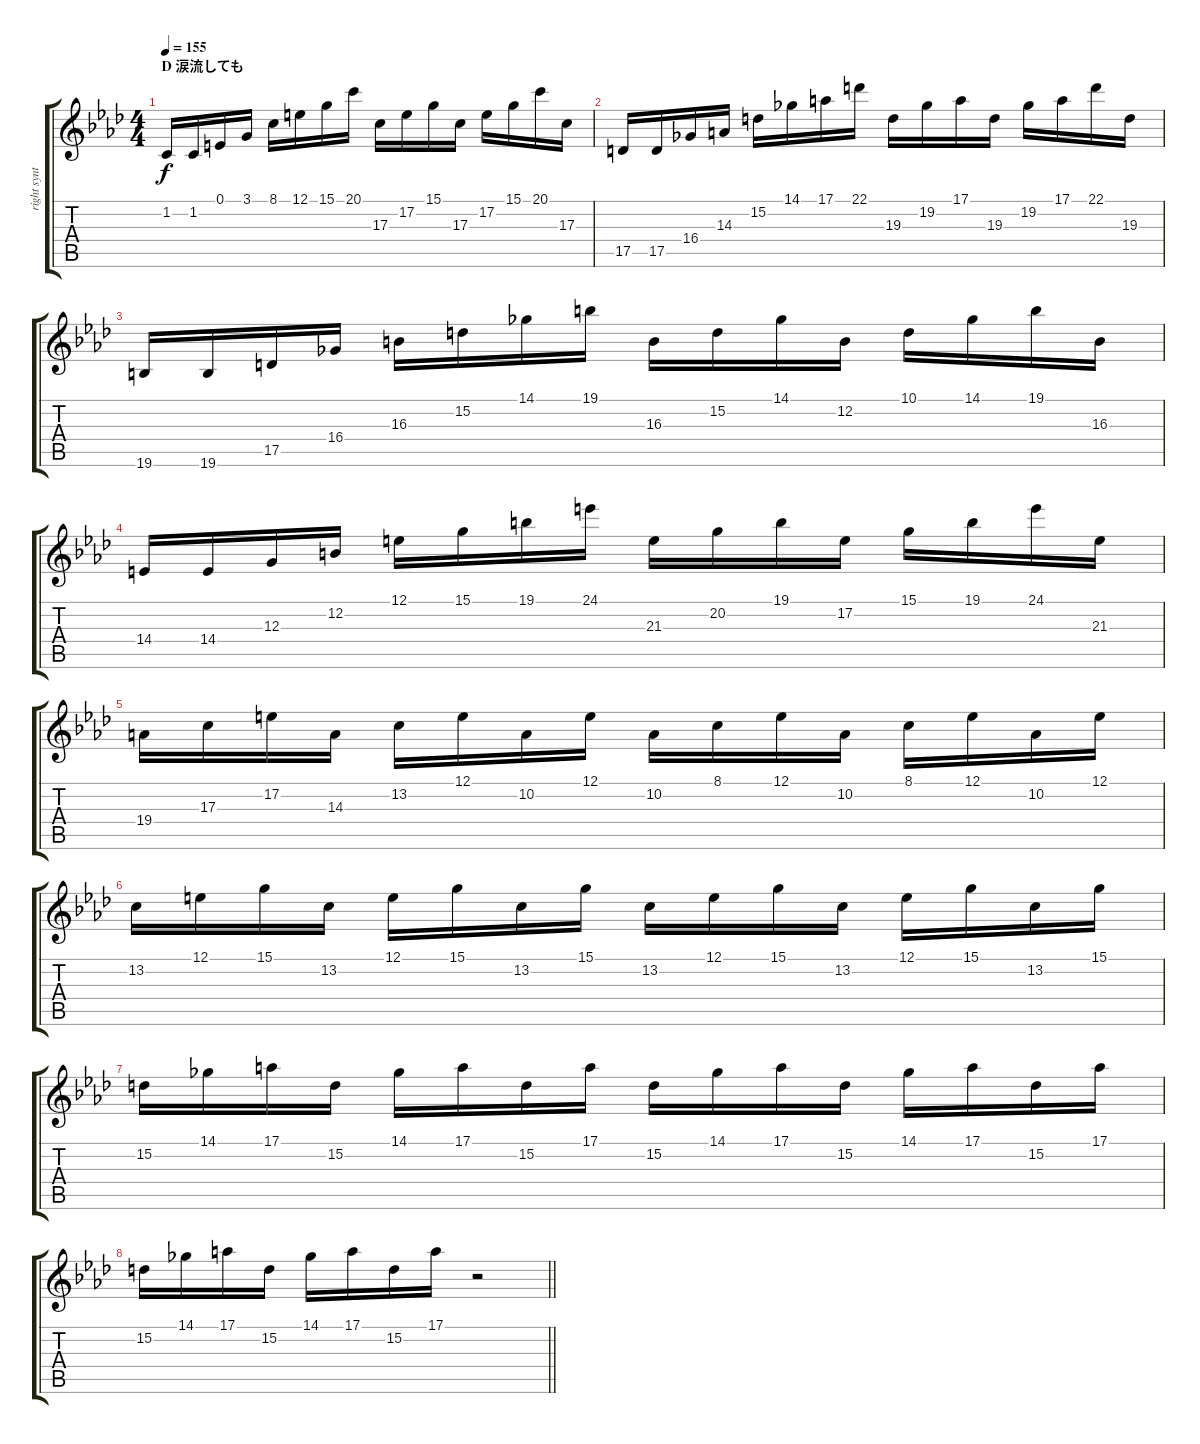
\track ("right synth1" "right synt") {instrument tremolostrings}
\staff {score tabs}
\tuning (E4 B3 G3 D3 A2 E2) {hide}
\ts (4 4)
\section ("" "D 涙流しても")
\tempo 155
\clef g2
\ks ab
1.2.16{dy f} 1.2.16 0.1.16 3.1.16 8.1.16 12.1.16 15.1.16 20.1.16 17.3.16 17.2.16 15.1.16 17.3.16 17.2.16 15.1.16 20.1.16 17.3.16 |
17.5.16 17.5.16 16.4.16 14.3.16 15.2.16 14.1.16 17.1.16 22.1.16 19.3.16 19.2.16 17.1.16 19.3.16 19.2.16 17.1.16 22.1.16 19.3.16 |
19.6.16 19.6.16 17.5.16 16.4.16 16.3.16 15.2.16 14.1.16 19.1.16 16.3.16 15.2.16 14.1.16 12.2.16 10.1.16 14.1.16 19.1.16 16.3.16 |
14.4.16 14.4.16 12.3.16 12.2.16 12.1.16 15.1.16 19.1.16 24.1.16 21.3.16 20.2.16 19.1.16 17.2.16 15.1.16 19.1.16 24.1.16 21.3.16 |
19.4.16 17.3.16 17.2.16 14.3.16 13.2.16 12.1.16 10.2.16 12.1.16 10.2.16 8.1.16 12.1.16 10.2.16 8.1.16 12.1.16 10.2.16 12.1.16 |
13.2.16 12.1.16 15.1.16 13.2.16 12.1.16 15.1.16 13.2.16 15.1.16 13.2.16 12.1.16 15.1.16 13.2.16 12.1.16 15.1.16 13.2.16 15.1.16 |
15.2.16 14.1.16 17.1.16 15.2.16 14.1.16 17.1.16 15.2.16 17.1.16 15.2.16 14.1.16 17.1.16 15.2.16 14.1.16 17.1.16 15.2.16 17.1.16 |
\barLineRight lightlight
15.2.16 14.1.16 17.1.16 15.2.16 14.1.16 17.1.16 15.2.16 17.1.16 r.2
